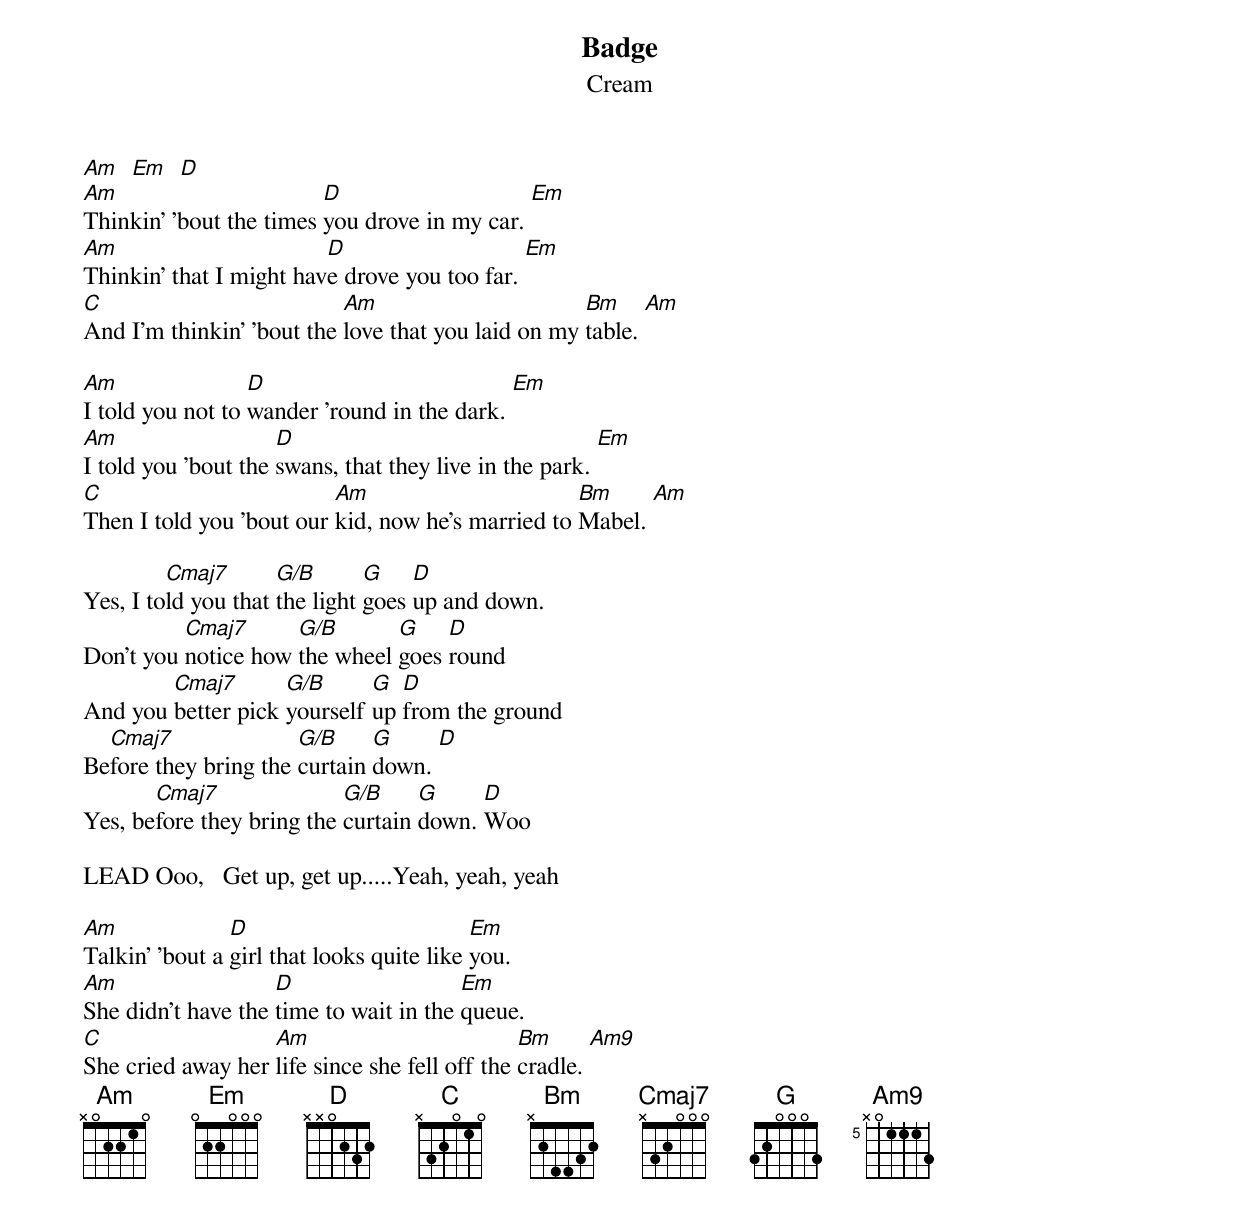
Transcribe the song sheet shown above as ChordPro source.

{title:Badge}
{subtitle:Cream}

[Am]  [Em]  [D]
[Am]Thinkin' 'bout the times [D]you drove in my car. [Em]
[Am]Thinkin' that I might hav[D]e drove you too far. [Em]
[C]And I'm thinkin' 'bout the [Am]love that you laid on my [Bm]table. [Am]

[Am]I told you not to [D]wander 'round in the dark. [Em]
[Am]I told you 'bout the [D]swans, that they live in the park. [Em]
[C]Then I told you 'bout our [Am]kid, now he's married to [Bm]Mabel. [Am]

Yes, I to[Cmaj7]ld you that [G/B]the light [G]goes [D]up and down.
Don't you [Cmaj7]notice how [G/B]the wheel [G]goes [D]round
And you [Cmaj7]better pick [G/B]yourself [G]up [D]from the ground
Be[Cmaj7]fore they bring the [G/B]curtain [G]down. [D]
Yes, be[Cmaj7]fore they bring the [G/B]curtain [G]down. [D]Woo

LEAD Ooo,   Get up, get up.....Yeah, yeah, yeah

[Am]Talkin' 'bout a [D]girl that looks quite like [Em]you.
[Am]She didn't have the [D]time to wait in the [Em]queue.
[C]She cried away her [Am]life since she fell off the [Bm]cradle. [Am9]
